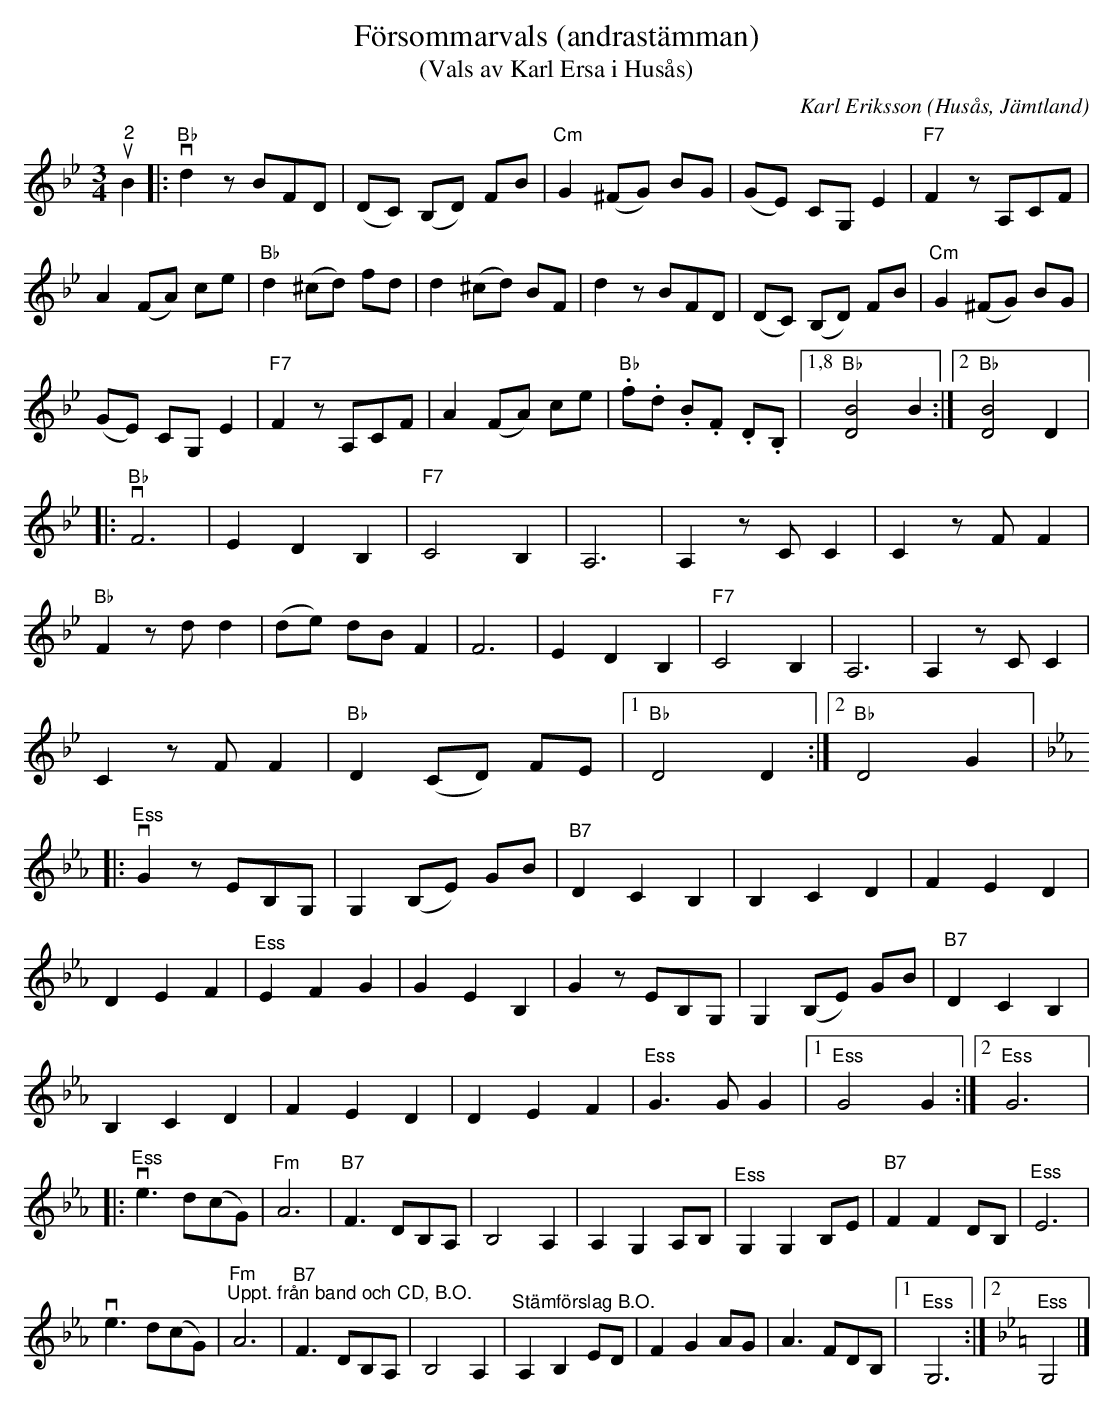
X:1
T:Försommarvals (andrastämman)
T:(Vals av Karl Ersa i Husås)
C:Karl Eriksson
O:Husås, Jämtland
L:1/8
M:3/4
K:Bb
V:2
"^2"u B2 |:v "Bb" d2 z BFD | (DC) (B,D) FB |"Cm" G2 (^FG) BG | (GE) CG, E2 |"F7" F2 z A,CF |
A2 (FA) ce |"Bb" d2 (^cd) fd | d2 (^cd) BF | d2 z BFD | (DC) (B,D) FB |"Cm" G2 (^FG) BG |
(GE) CG, E2 |"F7" F2 z A,CF | A2 (FA) ce |"Bb" .f.d .B.F .D.B, |1,8"Bb" [DB]4 B2 :|2 "Bb" [DB]4 D2 |:
v"Bb" F6 | E2 D2 B,2 |"F7" C4 B,2 | A,6 | A,2 z C C2 | C2 z F F2 |
"Bb" F2 z d d2 | (de) dB F2 | F6 | E2 D2 B,2 |"F7" C4 B,2 | A,6 | A,2 z C C2 |
C2 z F F2 | "Bb" D2 (CD) FE |1"Bb" D4 D2 :|2"Bb" D4 G2 |:
[K:Eb]"^Ess"v G2 z EB,G, | G,2 (B,E) GB | "B7" D2 C2 B,2 | B,2 C2 D2 | F2 E2 D2 |
D2 E2 F2 |"^Ess" E2 F2 G2 | G2 E2 B,2 | G2 z EB,G, | G,2 (B,E) GB |"B7" D2 C2 B,2 |
B,2 C2 D2 | F2 E2 D2 | D2 E2 F2 |"^Ess" G3 G G2 |1"^Ess" G4 G2 :|2 "^Ess" G6 |:
v "^Ess" e3 d(cG) |"Fm" A6 |"B7" F3 DB,A, | B,4 A,2 | A,2 G,2 A,B, |"^Ess" G,2 G,2 B,E | "B7" F2 F2 DB, |"^Ess" E6 |v
e3 d(cG) |"Fm""^Uppt. från band och CD, B.O." A6 | "B7" F3 DB,A, | B,4 A,2 | "^Stämförslag B.O." A,2 B,2 ED | F2 G2 AG | A3 FDB, |1"^Ess" G,6 :|2 [K:Bb]"^Ess" G,4 |]
